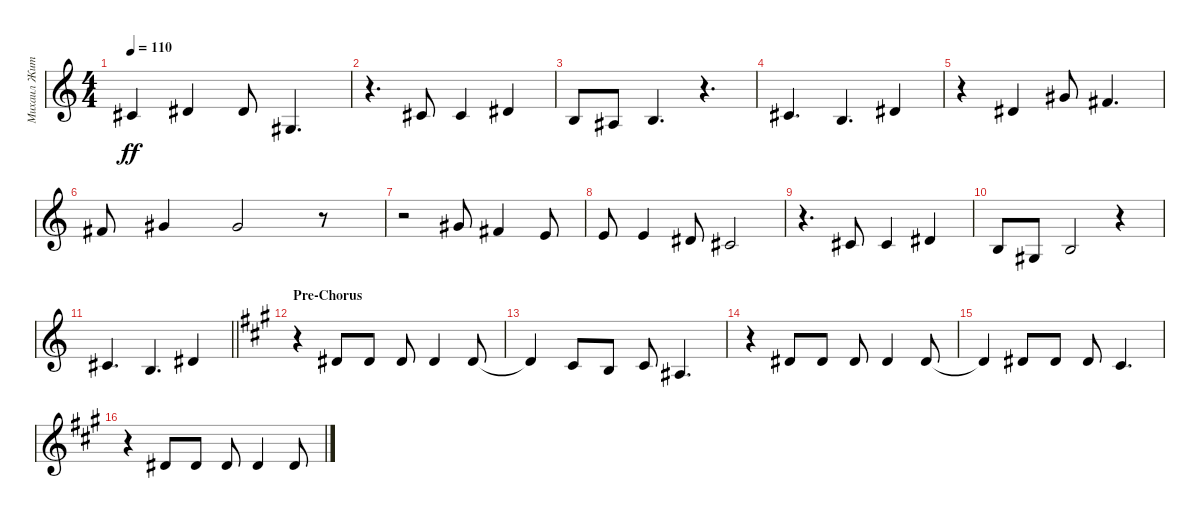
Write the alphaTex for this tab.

\track ("Михаил Житняков" "Михаил Жит") {mute instrument altosax}
\staff {score}
\tuning (E4 B3 G3 D3 A2 E2) {hide}
\ts (4 4)
\tempo 110
\clef g2
\ks c
2.2.4{dy ff} 4.2.4 4.2.8 1.3.4{d} |
r.4{d} 2.2.8 2.2.4 4.2.4 |
0.2.8 3.3.8 0.2.4{d} r.4{d} |
2.2.4{d} 0.2.4{d} 4.2.4 |
r.4 4.2.4 4.1.8 2.1.4{d} |
2.1.8 4.1.4 4.1.2 r.8 |
r.2 4.1.8 2.1.4 0.1.8 |
0.1.8 0.1.4 4.2.8 2.2.2 |
r.4{d} 2.2.8 2.2.4 4.2.4 |
0.2.8 1.3.8 0.2.2 r.4 |
\barLineRight lightlight
2.2.4{d} 0.2.4{d} 4.2.4 |
\section ("" "Pre-Chorus")
\ks a
r.4 4.2.8 4.2.8 4.2.8 4.2.4 4.2.8 |
4.2{t}.4 2.2.8 0.2.8 2.2.8 3.3.4{d} |
r.4 4.2.8 4.2.8 4.2.8 4.2.4 4.2.8 |
4.2{t}.4 4.2.8 4.2.8 4.2.8 2.2.4{d} |
r.4 4.2.8 4.2.8 4.2.8 4.2.4 4.2.8
